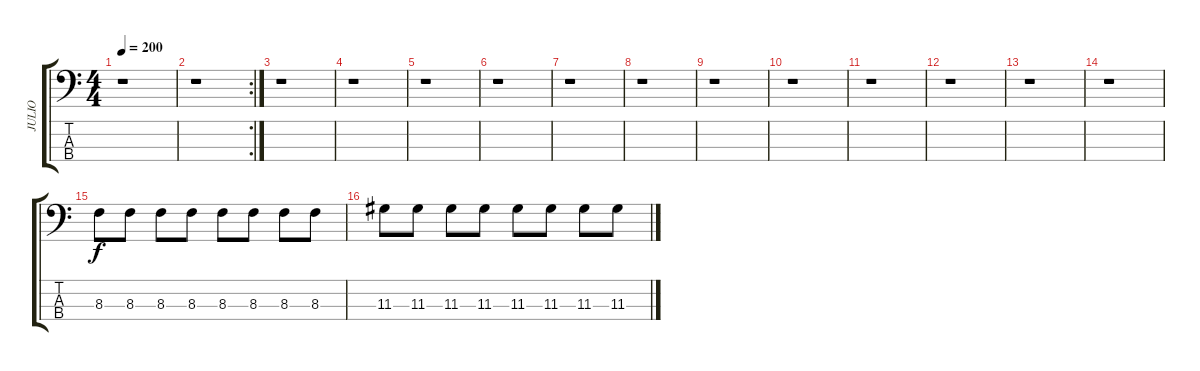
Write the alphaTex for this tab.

\track ("JULIO" "JULIO") {instrument acousticbass}
\staff {score tabs}
\tuning (G2 D2 A1 E1) {hide}
\ts (4 4)
\tempo 200
\clef f4
\ks c
r.1{dy f instrument acousticbass} |
\rc 2
r.1 |
r.1 |
r.1 |
r.1 |
r.1 |
r.1 |
r.1 |
r.1 |
r.1 |
r.1 |
r.1 |
r.1 |
r.1 |
8.3.8 8.3.8 8.3.8 8.3.8 8.3.8 8.3.8 8.3.8 8.3.8 |
11.3.8 11.3.8 11.3.8 11.3.8 11.3.8 11.3.8 11.3.8 11.3.8
